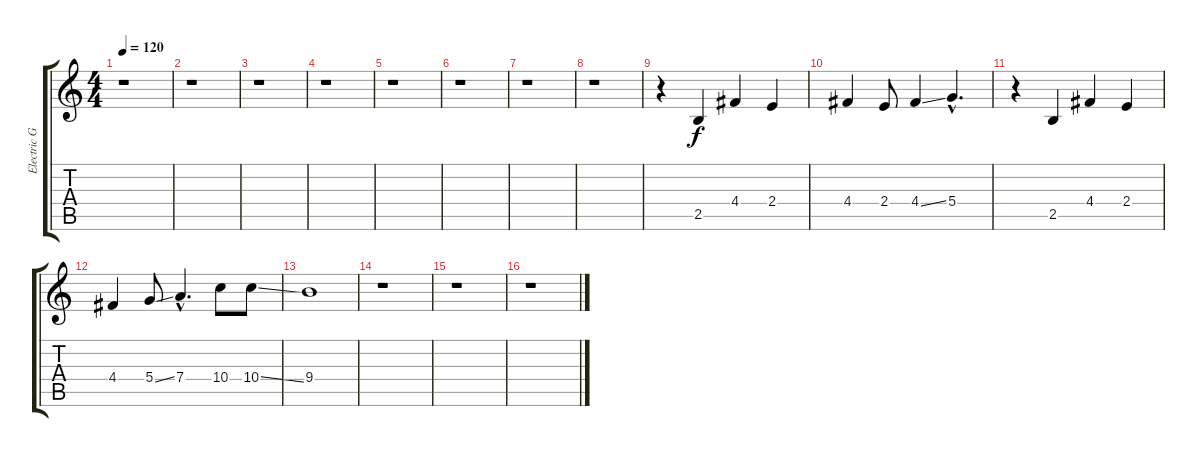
\track ("Electric Guitar" "Electric G") {instrument distortionguitar}
\staff {score tabs}
\tuning (E4 B3 G3 D3 A2 E2) {hide}
\ts (4 4)
\tempo 120
\clef g2
\ks c
r.1{dy f instrument distortionguitar} |
r.1 |
r.1 |
r.1 |
r.1 |
r.1 |
r.1 |
r.1 |
r.4 2.5.4 4.4.4 2.4.4 |
4.4.4 2.4.8 4.4{ss}.4 5.4{hac}.4{d} |
r.4 2.5.4 4.4.4 2.4.4 |
4.4.4 5.4{ss}.8 7.4{hac}.4{d} 10.4.8 10.4{ss}.8 |
9.4.1 |
r.1 |
r.1 |
r.1
